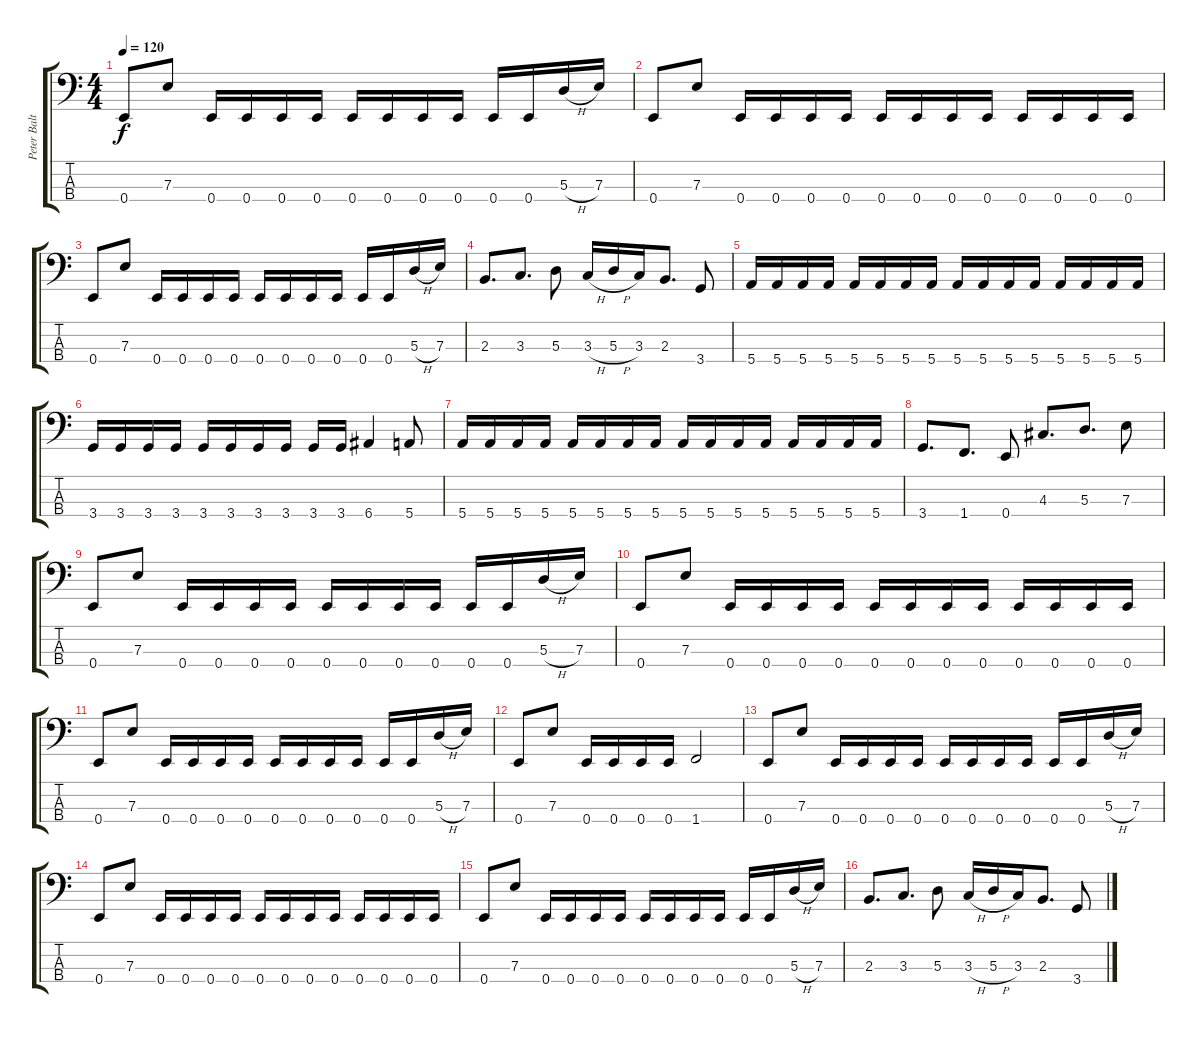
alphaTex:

\track ("Peter Baltes" "Peter Balt") {instrument electricbassfinger}
\staff {score tabs}
\tuning (G2 D2 A1 E1) {hide}
\ts (4 4)
\tempo 120
\clef f4
\ks c
0.4.8{dy f} 7.3.8 0.4.16 0.4.16 0.4.16 0.4.16 0.4.16 0.4.16 0.4.16 0.4.16 0.4.16 0.4.16 5.3{h}.16 7.3.16 |
0.4.8 7.3.8 0.4.16 0.4.16 0.4.16 0.4.16 0.4.16 0.4.16 0.4.16 0.4.16 0.4.16 0.4.16 0.4.16 0.4.16 |
0.4.8 7.3.8 0.4.16 0.4.16 0.4.16 0.4.16 0.4.16 0.4.16 0.4.16 0.4.16 0.4.16 0.4.16 5.3{h}.16 7.3.16 |
2.3.8{d} 3.3.8{d} 5.3.8 3.3{h}.16 5.3{h}.16 3.3.16 2.3.8{d} 3.4.8 |
5.4.16 5.4.16 5.4.16 5.4.16 5.4.16 5.4.16 5.4.16 5.4.16 5.4.16 5.4.16 5.4.16 5.4.16 5.4.16 5.4.16 5.4.16 5.4.16 |
3.4.16 3.4.16 3.4.16 3.4.16 3.4.16 3.4.16 3.4.16 3.4.16 3.4.16 3.4.16 6.4.4 5.4.8 |
5.4.16 5.4.16 5.4.16 5.4.16 5.4.16 5.4.16 5.4.16 5.4.16 5.4.16 5.4.16 5.4.16 5.4.16 5.4.16 5.4.16 5.4.16 5.4.16 |
3.4.8{d} 1.4.8{d} 0.4.8 4.3.8{d} 5.3.8{d} 7.3.8 |
0.4.8 7.3.8 0.4.16 0.4.16 0.4.16 0.4.16 0.4.16 0.4.16 0.4.16 0.4.16 0.4.16 0.4.16 5.3{h}.16 7.3.16 |
0.4.8 7.3.8 0.4.16 0.4.16 0.4.16 0.4.16 0.4.16 0.4.16 0.4.16 0.4.16 0.4.16 0.4.16 0.4.16 0.4.16 |
0.4.8 7.3.8 0.4.16 0.4.16 0.4.16 0.4.16 0.4.16 0.4.16 0.4.16 0.4.16 0.4.16 0.4.16 5.3{h}.16 7.3.16 |
0.4.8 7.3.8 0.4.16 0.4.16 0.4.16 0.4.16 1.4.2 |
0.4.8 7.3.8 0.4.16 0.4.16 0.4.16 0.4.16 0.4.16 0.4.16 0.4.16 0.4.16 0.4.16 0.4.16 5.3{h}.16 7.3.16 |
0.4.8 7.3.8 0.4.16 0.4.16 0.4.16 0.4.16 0.4.16 0.4.16 0.4.16 0.4.16 0.4.16 0.4.16 0.4.16 0.4.16 |
0.4.8 7.3.8 0.4.16 0.4.16 0.4.16 0.4.16 0.4.16 0.4.16 0.4.16 0.4.16 0.4.16 0.4.16 5.3{h}.16 7.3.16 |
2.3.8{d} 3.3.8{d} 5.3.8 3.3{h}.16 5.3{h}.16 3.3.16 2.3.8{d} 3.4.8
